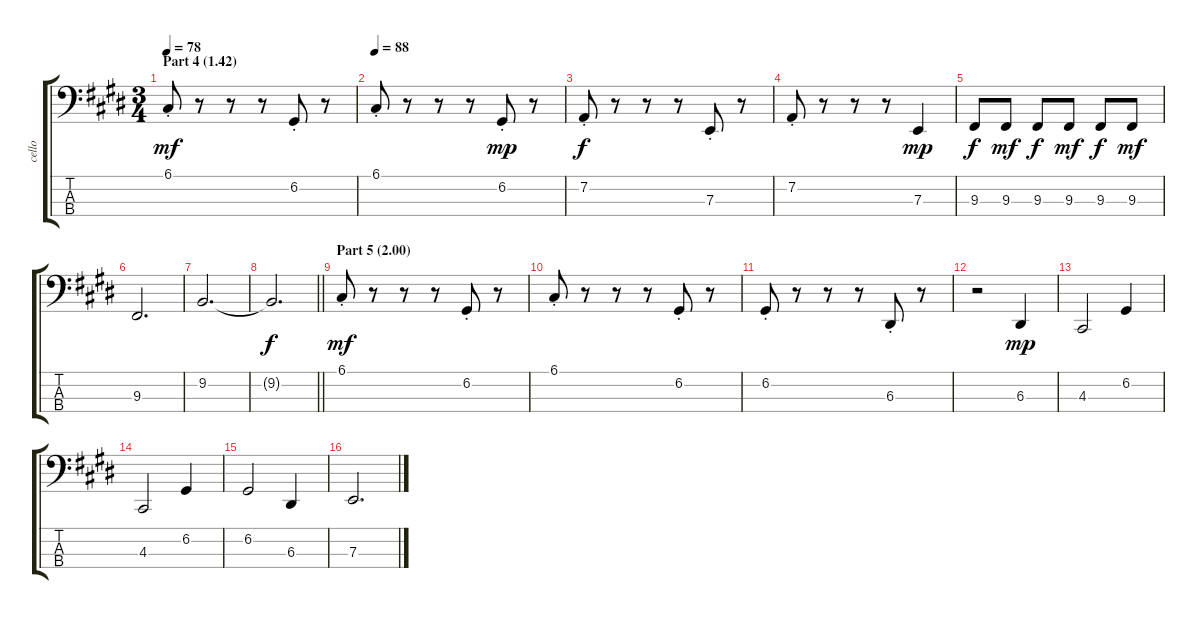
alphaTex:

\track ("cello" "cello") {instrument cello}
\staff {score tabs}
\tuning (G2 D2 A1 E1) {hide}
\ts (3 4)
\section ("" "Part 4 (1.42)")
\tempo 78
\clef f4
\ks e
6.1{st}.8{dy mf} r.8 r.8 r.8 6.2{st}.8 r.8 |
\tempo 88
6.1{st}.8 r.8 r.8 r.8 6.2{st}.8{dy mp} r.8 |
7.2{st}.8{dy f} r.8 r.8 r.8 7.3{st}.8 r.8 |
7.2{st}.8 r.8 r.8 r.8 7.3.4{dy mp} |
9.3.8{dy f} 9.3.8{dy mf} 9.3.8{dy f} 9.3.8{dy mf} 9.3.8{dy f} 9.3.8{dy mf} |
9.3.2{d} |
9.2.2{d} |
\barLineRight lightlight
9.2{t}.2{d dy f} |
\section ("" "Part 5 (2.00)")
6.1{st}.8{dy mf} r.8 r.8 r.8 6.2{st}.8 r.8 |
6.1{st}.8 r.8 r.8 r.8 6.2{st}.8 r.8 |
6.2{st}.8 r.8 r.8 r.8 6.3{st}.8 r.8 |
r.2 6.3.4{dy mp} |
4.3.2 6.2.4 |
4.3.2 6.2.4 |
6.2.2 6.3.4 |
7.3.2{d}
